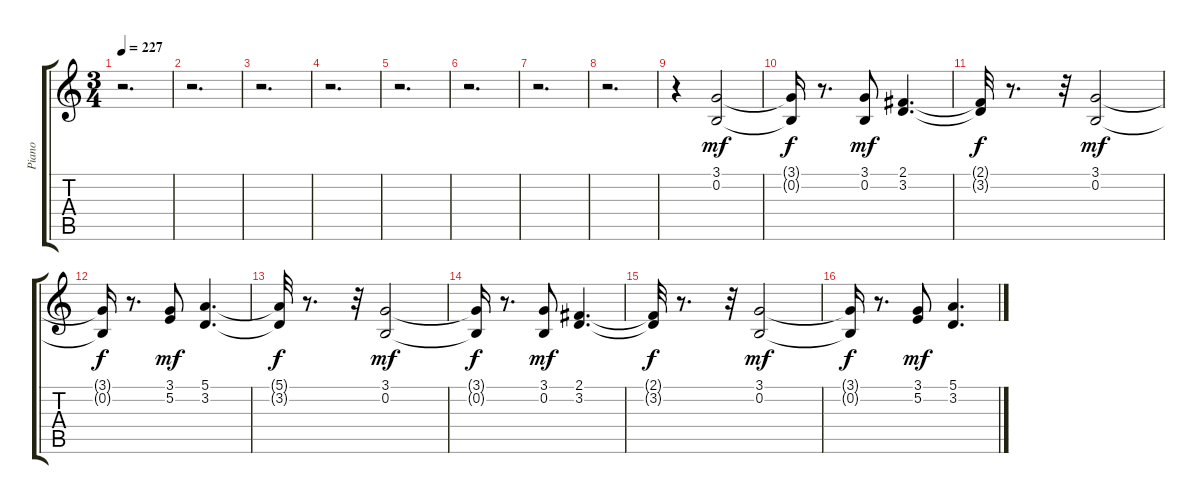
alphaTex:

\track ("Piano" "Piano") {instrument acousticgrandpiano}
\staff {score tabs}
\tuning (E4 B3 G3 D3 A2 E2) {hide}
\ts (3 4)
\tempo 227
\clef g2
\ks c
r.2{d dy f} |
r.2{d} |
r.2{d} |
r.2{d} |
r.2{d} |
r.2{d} |
r.2{d} |
r.2{d} |
r.4 (3.1 0.2).2{dy mf} |
(3.1{t} 0.2{t}).16{dy f} r.8{d} (3.1 0.2).8{dy mf} (2.1 3.2).4{d} |
(2.1{t} 3.2{t}).32{dy f} r.8{d} r.32 (3.1 0.2).2{dy mf} |
(3.1{t} 0.2{t}).16{dy f} r.8{d} (3.1 5.2).8{dy mf} (5.1 3.2).4{d} |
(5.1{t} 3.2{t}).32{dy f} r.8{d} r.32 (3.1 0.2).2{dy mf} |
(3.1{t} 0.2{t}).16{dy f} r.8{d} (3.1 0.2).8{dy mf} (2.1 3.2).4{d} |
(2.1{t} 3.2{t}).32{dy f} r.8{d} r.32 (3.1 0.2).2{dy mf} |
(3.1{t} 0.2{t}).16{dy f} r.8{d} (3.1 5.2).8{dy mf} (5.1 3.2).4{d}
